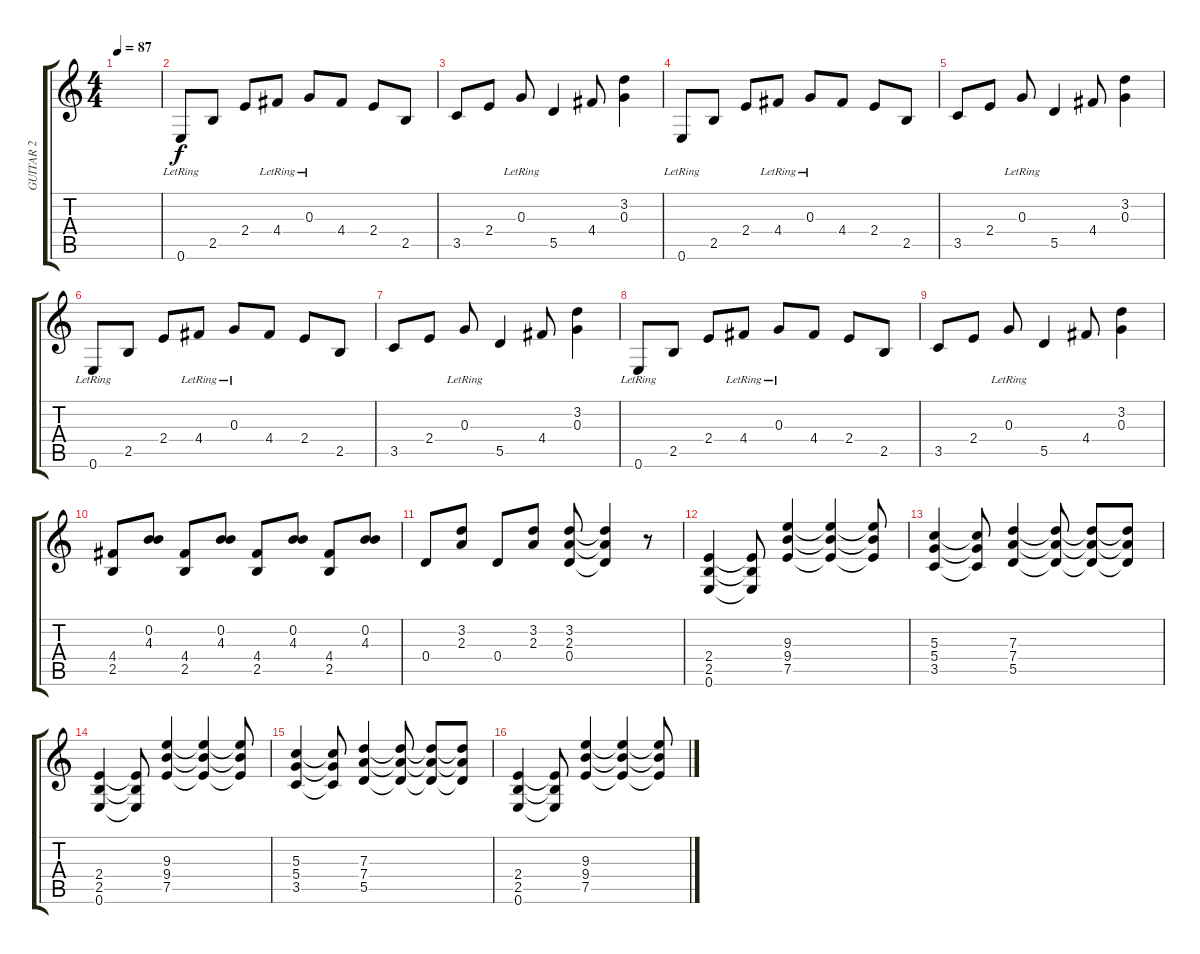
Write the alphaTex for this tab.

\track ("GUITAR 2" "GUITAR 2") {instrument distortionguitar}
\staff {score tabs}
\tuning (E4 B3 G3 D3 A2 E2) {hide}
\ts (4 4)
\tempo 87
\clef g2
\ks c
|
0.6{lr}.8{instrument electricguitarjazz} 2.5.8 2.4.8 4.4{lr}.8 0.3{lr}.8 4.4.8 2.4.8 2.5.8 |
3.5.8 2.4.8 0.3{lr}.8 5.5.4 4.4.8 (3.2 0.3).4 |
0.6{lr}.8 2.5.8 2.4.8 4.4{lr}.8 0.3{lr}.8 4.4.8 2.4.8 2.5.8 |
3.5.8 2.4.8 0.3{lr}.8 5.5.4 4.4.8 (3.2 0.3).4 |
0.6{lr}.8 2.5.8 2.4.8 4.4{lr}.8 0.3{lr}.8 4.4.8 2.4.8 2.5.8 |
3.5.8 2.4.8 0.3{lr}.8 5.5.4 4.4.8 (3.2 0.3).4 |
0.6{lr}.8 2.5.8 2.4.8 4.4{lr}.8 0.3{lr}.8 4.4.8 2.4.8 2.5.8 |
3.5.8 2.4.8 0.3{lr}.8 5.5.4 4.4.8 (3.2 0.3).4 |
(4.4 2.5).8 (0.2 4.3).8 (4.4 2.5).8 (0.2 4.3).8 (4.4 2.5).8 (0.2 4.3).8 (4.4 2.5).8 (0.2 4.3).8 |
0.4.8 (3.2 2.3).8 0.4.8 (3.2 2.3).8 (3.2 2.3 0.4).8 (3.2{t} 2.3{t} 0.4{t}).4 r.8 |
(2.4 2.5 0.6).4{instrument distortionguitar} (2.4{t} 2.5{t} 0.6{t}).8 (9.3 9.4 7.5).4 (9.3{t} 9.4{t} 7.5{t}).4 (9.3{t} 9.4{t} 7.5{t}).8 |
(5.3 5.4 3.5).4 (5.3{t} 5.4{t} 3.5{t}).8 (7.3 7.4 5.5).4 (7.3{t} 7.4{t} 5.5{t}).8 (7.3{t} 7.4{t} 5.5{t}).8 (7.3{t} 7.4{t} 5.5{t}).8 |
(2.4 2.5 0.6).4 (2.4{t} 2.5{t} 0.6{t}).8 (9.3 9.4 7.5).4 (9.3{t} 9.4{t} 7.5{t}).4 (9.3{t} 9.4{t} 7.5{t}).8 |
(5.3 5.4 3.5).4 (5.3{t} 5.4{t} 3.5{t}).8 (7.3 7.4 5.5).4 (7.3{t} 7.4{t} 5.5{t}).8 (7.3{t} 7.4{t} 5.5{t}).8 (7.3{t} 7.4{t} 5.5{t}).8 |
(2.4 2.5 0.6).4 (2.4{t} 2.5{t} 0.6{t}).8 (9.3 9.4 7.5).4 (9.3{t} 9.4{t} 7.5{t}).4 (9.3{t} 9.4{t} 7.5{t}).8
